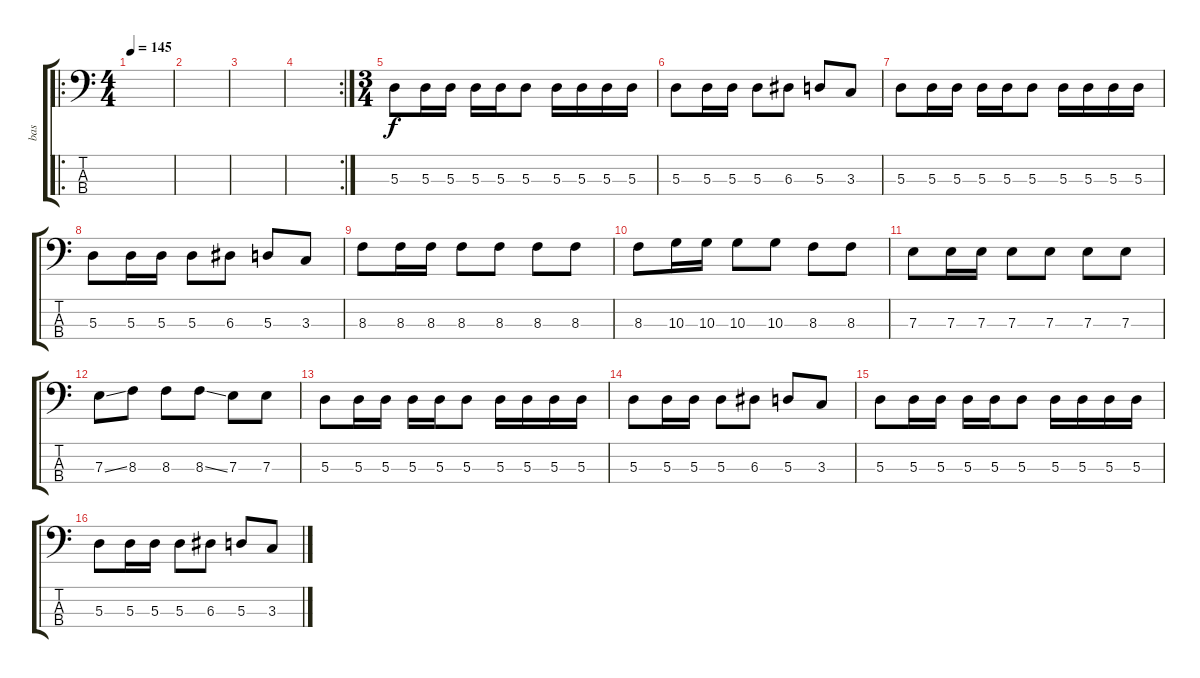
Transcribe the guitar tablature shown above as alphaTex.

\track ("bas" "bas") {instrument electricbassfinger}
\staff {score tabs}
\tuning (G2 D2 A1 E1) {hide}
\ro
\ts (4 4)
\tempo 145
\clef f4
\ks c
|
|
|
\rc 2
|
\ts (3 4)
5.3.8 5.3.16 5.3.16 5.3.16 5.3.16 5.3.8 5.3.16 5.3.16 5.3.16 5.3.16 |
5.3.8 5.3.16 5.3.16 5.3.8 6.3.8 5.3.8 3.3.8 |
5.3.8 5.3.16 5.3.16 5.3.16 5.3.16 5.3.8 5.3.16 5.3.16 5.3.16 5.3.16 |
5.3.8 5.3.16 5.3.16 5.3.8 6.3.8 5.3.8 3.3.8 |
8.3.8 8.3.16 8.3.16 8.3.8 8.3.8 8.3.8 8.3.8 |
8.3.8 10.3.16 10.3.16 10.3.8 10.3.8 8.3.8 8.3.8 |
7.3.8 7.3.16 7.3.16 7.3.8 7.3.8 7.3.8 7.3.8 |
7.3{ss}.8 8.3.8 8.3.8 8.3{ss}.8 7.3.8 7.3.8 |
5.3.8 5.3.16 5.3.16 5.3.16 5.3.16 5.3.8 5.3.16 5.3.16 5.3.16 5.3.16 |
5.3.8 5.3.16 5.3.16 5.3.8 6.3.8 5.3.8 3.3.8 |
5.3.8 5.3.16 5.3.16 5.3.16 5.3.16 5.3.8 5.3.16 5.3.16 5.3.16 5.3.16 |
5.3.8 5.3.16 5.3.16 5.3.8 6.3.8 5.3.8 3.3.8
